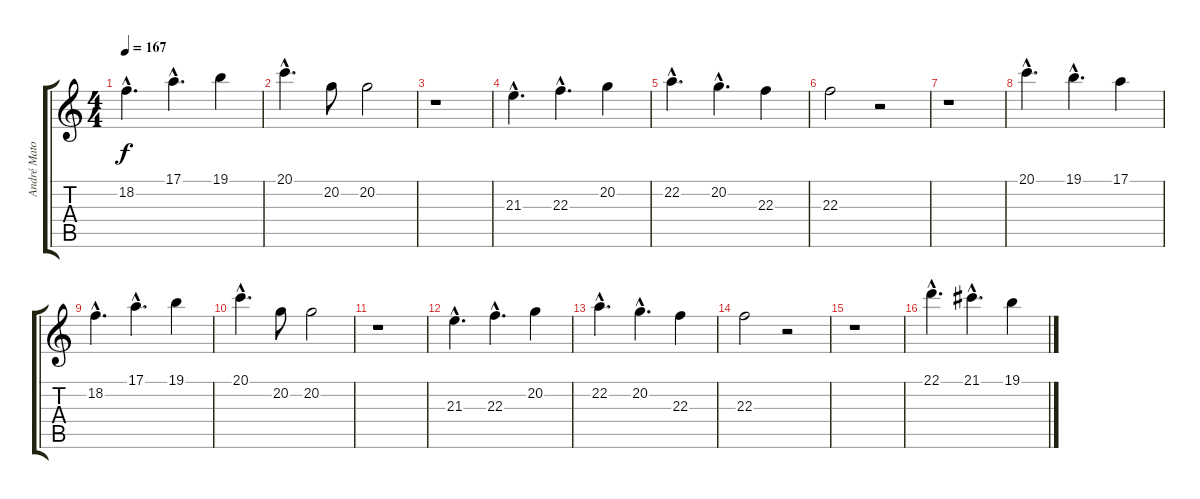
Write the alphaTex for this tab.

\track ("André Matos" "André Mato") {instrument lead6voice}
\staff {score tabs}
\tuning (E4 B3 G3 D3 A2 E2) {hide}
\ts (4 4)
\tempo 167
\clef g2
\ks c
18.2{hac}.4{d dy f} 17.1{hac}.4{d} 19.1.4 |
20.1{hac}.4{d} 20.2.8 20.2.2 |
r.1 |
21.3{hac}.4{d} 22.3{hac}.4{d} 20.2.4 |
22.2{hac}.4{d} 20.2{hac}.4{d} 22.3.4 |
22.3.2 r.2 |
r.1 |
20.1{hac}.4{d} 19.1{hac}.4{d} 17.1.4 |
18.2{hac}.4{d} 17.1{hac}.4{d} 19.1.4 |
20.1{hac}.4{d} 20.2.8 20.2.2 |
r.1 |
21.3{hac}.4{d} 22.3{hac}.4{d} 20.2.4 |
22.2{hac}.4{d} 20.2{hac}.4{d} 22.3.4 |
22.3.2 r.2 |
r.1 |
22.1{hac}.4{d} 21.1{hac}.4{d} 19.1.4
